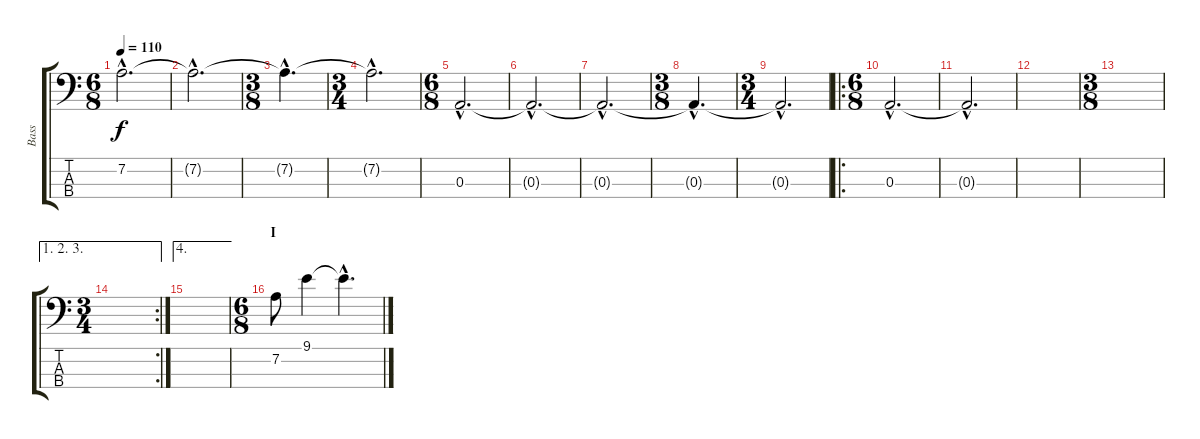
\track ("Bass" "Bass") {instrument electricbasspick}
\staff {score tabs}
\tuning (G2 D2 A1 D1) {hide}
\ts (6 8)
\tempo 110
\clef f4
\ks c
7.2{hac}.2{d dy f} |
7.2{hac t}.2{d} |
\ts (3 8)
7.2{hac t}.4{d} |
\ts (3 4)
7.2{hac t}.2{d} |
\ts (6 8)
0.3{hac}.2{d} |
0.3{hac t}.2{d} |
0.3{hac t}.2{d} |
\ts (3 8)
0.3{hac t}.4{d} |
\ts (3 4)
0.3{hac t}.2{d} |
\ro
\ts (6 8)
0.3{hac}.2{d} |
0.3{hac t}.2{d} |
|
\ts (3 8)
|
\ae (1 2 3)
\rc 2
\ts (3 4)
|
\ae 4
|
\ts (6 8)
\section ("" "I")
7.2.8 9.1.4 9.1{hac t}.4{d}
